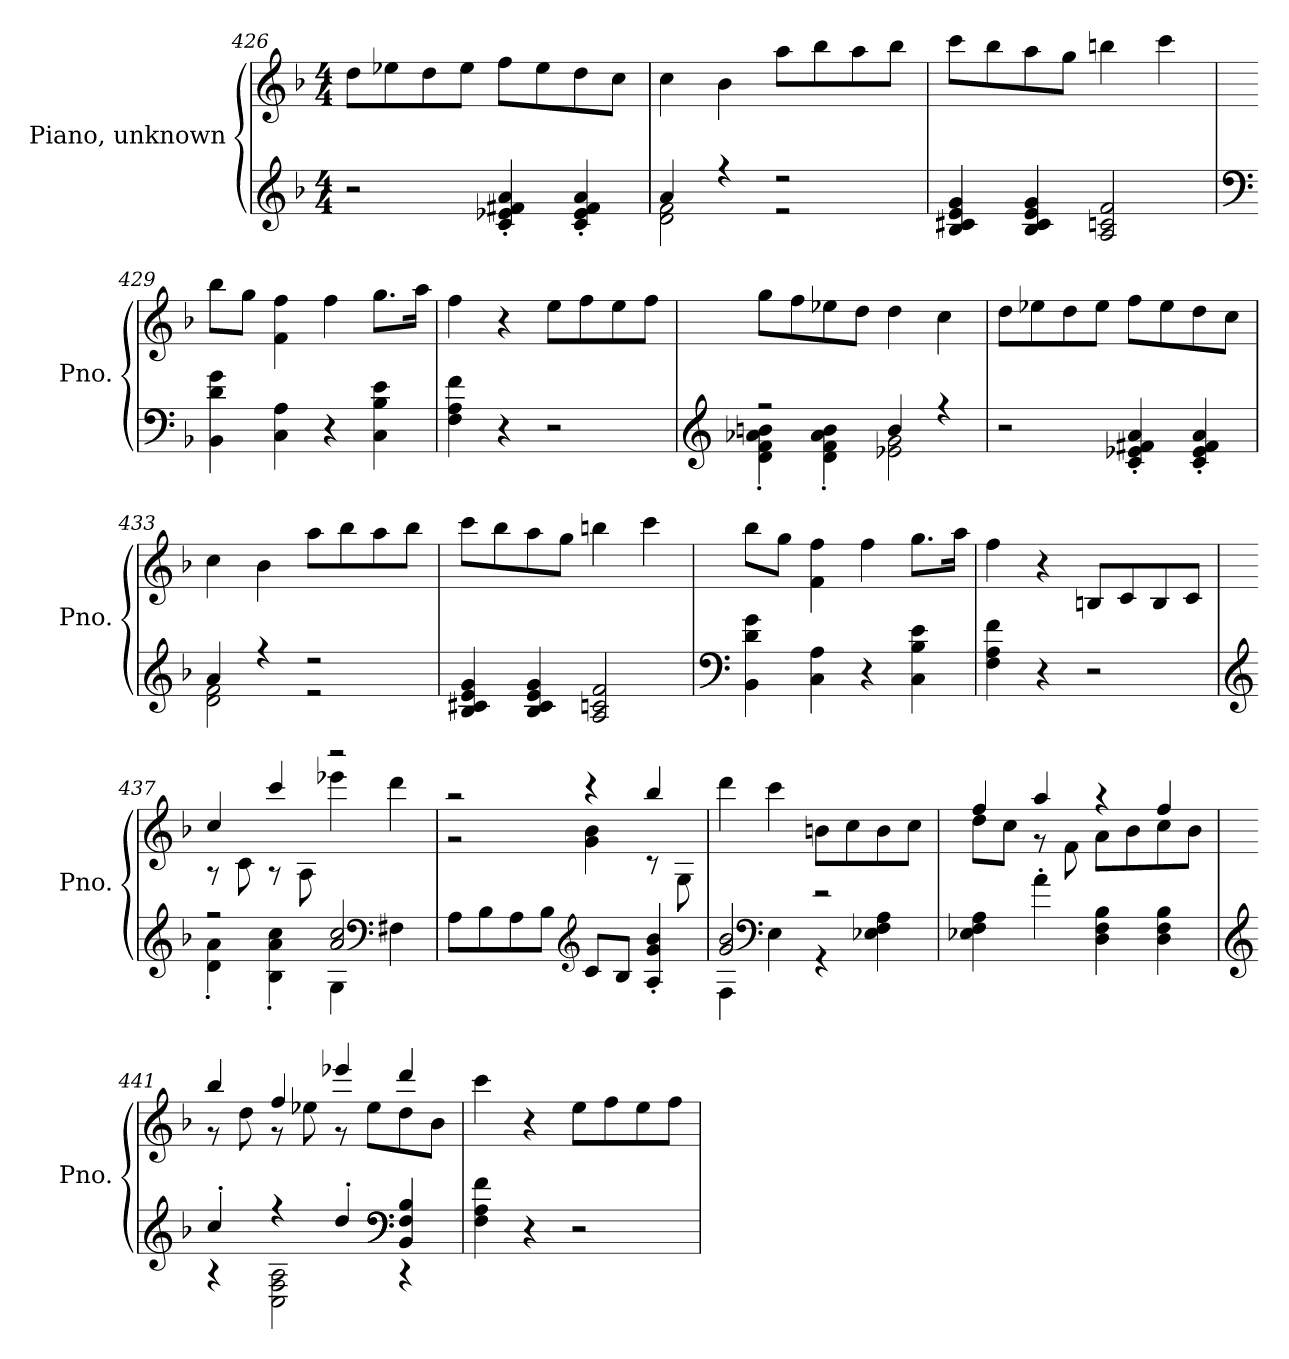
**kern	**kern
*part1	*part1
*staff2	*staff1
*I"Piano, unknown	*
*I'Pno.	*
*clefG2	*clefG2
*k[b-]	*k[b-]
*M4/4	*M4/4
=426	=426
2r	8dd\L
.	8ee-X\
.	8dd\
.	8ee-\J
4c/' 4e-X/' 4f#X/' 4a/'	8ff\L
.	8ee-\
4c/' 4e-/' 4f#/' 4a/'	8dd\
.	8cc\J
!!LO:LB:g=z
=427	=427
*^	*
4a/	2d\ 2f\	4cc\
4r	.	4b-\
2r	2r	8aa\L
.	.	8bb-\
.	.	8aa\
.	.	8bb-\J
*v	*v	*
=428	=428
4B-/ 4c#X/ 4e/ 4g/	8ccc\L
.	8bb-\
4B-/ 4c#/ 4e/ 4g/	8aa\
.	8gg\J
2A/ 2cn/ 2f/	4bbn\
.	4ccc\
=429	=429
*clefF4	*
4BB-\ 4d\ 4g\	8bb-\L
.	8gg\J
4C\ 4A\	4f\ 4ff\
4r	4ff\
4C\ 4B-\ 4e\	8.gg\L
.	16aa\Jk
=430	=430
4F\ 4A\ 4f\	4ff\
4r	4r
2r	8ee\L
.	8ff\
.	8ee\
.	8ff\J
=431	=431
*clefG2	*
*^	*
2r	4d\' 4f\' 4a-X\' 4bn\'	8gg\L
.	.	8ff\
.	4d\' 4f\' 4a-\' 4b\'	8ee-X\
.	.	8dd\J
4b/	2e-X\ 2g\	4dd\
4r	.	4cc\
*v	*v	*
!!LO:LB:g=z
=432	=432
2r	8dd\L
.	8ee-X\
.	8dd\
.	8ee-\J
4c/' 4e-X/' 4f#X/' 4a/'	8ff\L
.	8ee-\
4c/' 4e-/' 4f#/' 4a/'	8dd\
.	8cc\J
=433	=433
*^	*
4a/	2d\ 2f\	4cc\
4r	.	4b-\
2r	2r	8aa\L
.	.	8bb-\
.	.	8aa\
.	.	8bb-\J
*v	*v	*
=434	=434
4B-/ 4c#X/ 4e/ 4g/	8ccc\L
.	8bb-\
4B-/ 4c#/ 4e/ 4g/	8aa\
.	8gg\J
2A/ 2cn/ 2f/	4bbn\
.	4ccc\
=435	=435
*clefF4	*
4BB-\ 4d\ 4g\	8bb-\L
.	8gg\J
4C\ 4A\	4f\ 4ff\
4r	4ff\
4C\ 4B-\ 4e\	8.gg\L
.	16aa\Jk
=436	=436
4F\ 4A\ 4f\	4ff\
4r	4r
2r	8Bn/L
.	8c/
.	8B/
.	8c/J
!!LO:LB:g=z
=437	=437
*clefG2	*
*^	*^
2r	4d\' 4a\'	4cc/	8r
.	.	.	8c\
.	4B-\' 4a\' 4cc\'	4ccc/	8r
.	.	.	8A\
2a/ 2cc/	4G\	2r	4eee-X\
*clefF4	*	*	*
.	4F#X\	.	4ddd\
*v	*v	*	*
=438	=438	=438
8A\L	2r	2r
8B-\	.	.
8A\	.	.
8B-\J	.	.
*clefG2	*	*
8c/L	4r	4g\ 4b-\
8B-/J	.	.
4A/' 4g/' 4b-/'	4bb-/	8r
.	.	8G\
*	*v	*v
=439	=439
*^	*
2g/ 2b-/	4F\	4ddd\
*clefF4	*	*
.	4E\	4ccc\
2r	4r	8bn\L
.	.	8cc\
.	4E-X\ 4F\ 4A\	8b\
.	.	8cc\J
*v	*v	*
=440	=440
*	*^
4E-X\ 4F\ 4A\	4ff/	8dd\L
.	.	8cc\J
4a'\	4aa/	8r
.	.	8f\
4D\ 4F\ 4B-\	4r	8a\L
.	.	8b-\
4D\ 4F\ 4B-\	4ff/	8cc\
.	.	8b-\J
!!LO:LB:g=z	!!
=441	=441	=441
*clefG2	*	*
*^	*	*
4cc'/	4r	4bb-/	8r
.	.	.	8dd\
4r	2C\ 2F\ 2A\	4ff/	8r
.	.	.	8ee-X\
4dd'/	.	4eee-X/	8r
.	.	.	8ee-\L
*clefF4	*	*	*
4BB-/ 4F/ 4B-/	4r	4ddd/	8dd\
.	.	.	8b-\J
*v	*v	*	*
*	*v	*v
=442	=442
4F\ 4A\ 4f\	4ccc\
4r	4r
2r	8ee\L
.	8ff\
.	8ee\
.	8ff\J
=	=
*-	*-
